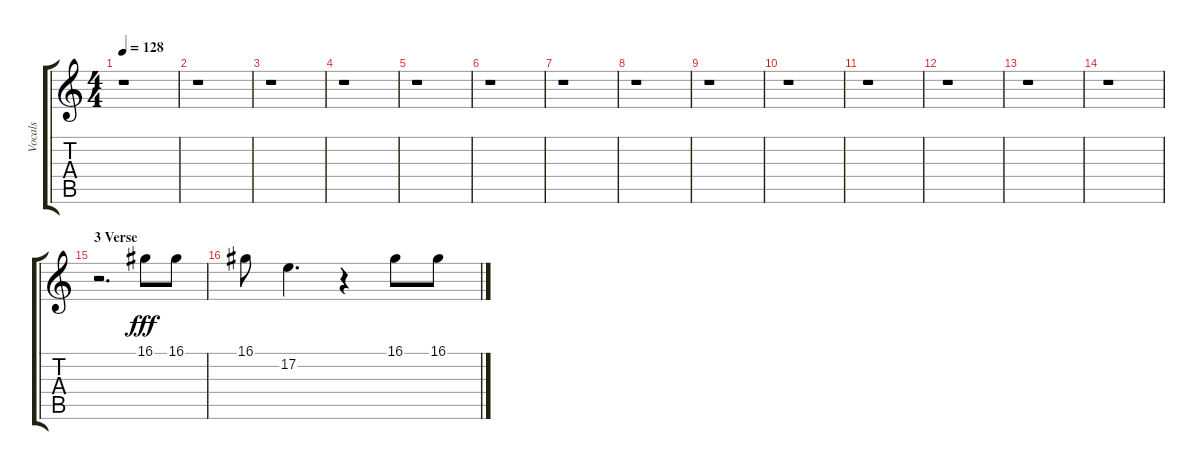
\track ("Vocals" "Vocals") {instrument lead1square}
\staff {score tabs}
\tuning (E4 B3 G3 D3 A2 E2) {hide}
\ts (4 4)
\tempo 128
\clef g2
\ks c
r.1{dy fff} |
r.1 |
r.1 |
r.1 |
r.1 |
r.1 |
r.1 |
r.1 |
r.1 |
r.1 |
r.1 |
r.1 |
r.1 |
r.1 |
\section ("" "3 Verse")
r.2{d} 16.1.8 16.1.8 |
16.1.8 17.2.4{d} r.4 16.1.8 16.1.8
